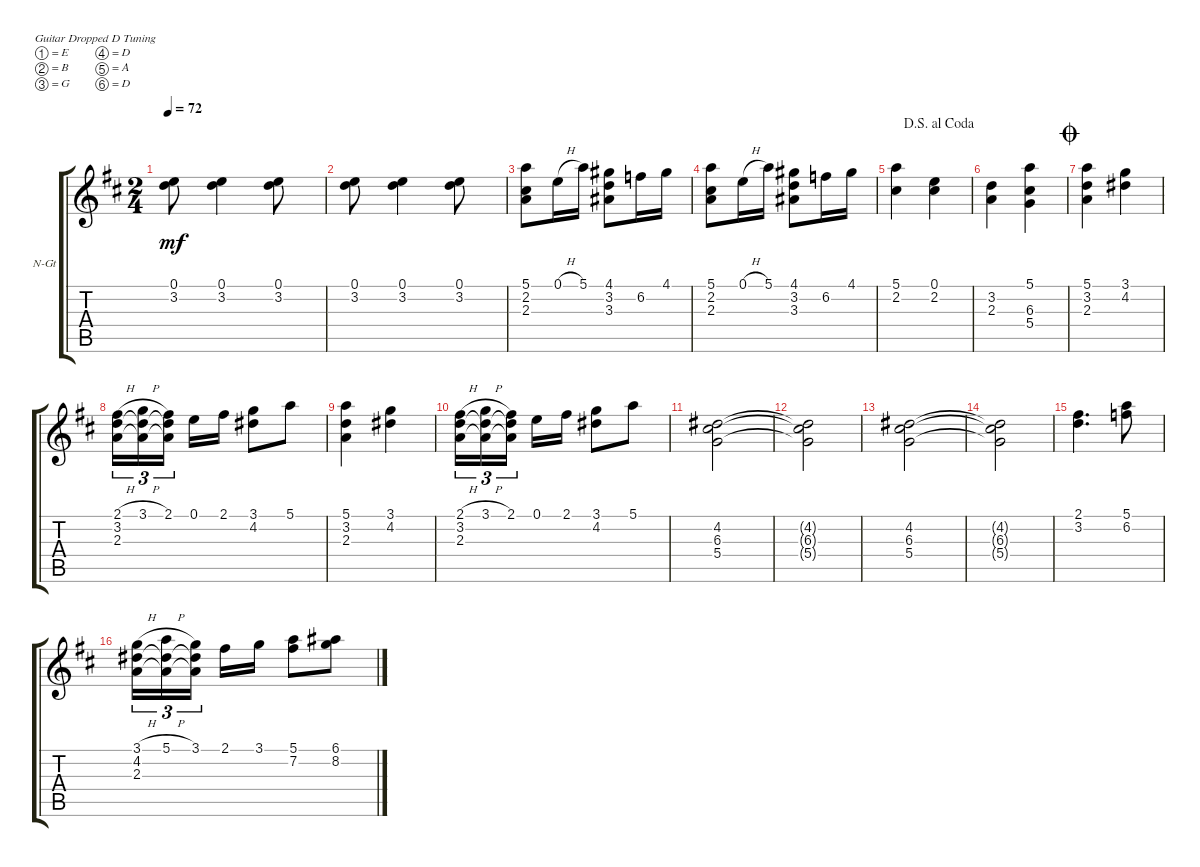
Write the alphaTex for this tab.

\bracketExtendMode groupsimilarinstruments
\firstSystemTrackNameOrientation horizontal
\otherSystemsTrackNameOrientation horizontal
\track ("Untitled" "N-Gt") {instrument acousticgrandpiano}
\staff {score tabs}
\tuning (E4 B3 G3 D3 A2 D2)
\displaytranspose 12
\ts (2 4)
\tempo 72
\clef g2
\ks d
(0.1 3.2).8{dy mf} (0.1 3.2).4 (0.1 3.2).8 |
(0.1 3.2).8 (0.1 3.2).4 (0.1 3.2).8 |
(5.1 2.2 2.3).8 0.1{h}.16 5.1.16 (4.1 3.2 3.3).8 6.2.16 4.1.16 |
(5.1 2.2 2.3).8 0.1{h}.16 5.1.16 (4.1 3.2 3.3).8 6.2.16 4.1.16 |
\jump dalsegnoalcoda
(5.1 2.2).4 (0.1 2.2).4 |
(3.2 2.3).4 (5.1 6.3 5.4).4 |
\jump coda
(5.1 3.2 2.3).4 (3.1 4.2).4 |
(2.1{h} 3.2 2.3).16{tu (3 2)} (3.1{h} 3.2{t} 2.3{t}).16{tu (3 2)} (2.1 3.2{t} 2.3{t}).16{tu (3 2)} 0.1.16 2.1.16 (3.1 4.2).8 5.1.8 |
(5.1 3.2 2.3).4 (3.1 4.2).4 |
(2.1{h} 3.2 2.3).16{tu (3 2)} (3.1{h} 3.2{t} 2.3{t}).16{tu (3 2)} (2.1 3.2{t} 2.3{t}).16{tu (3 2)} 0.1.16 2.1.16 (3.1 4.2).8 5.1.8 |
(4.2 6.3 5.4).2 |
(4.2{t} 6.3{t} 5.4{t}).2 |
(4.2 6.3 5.4).2 |
(4.2{t} 6.3{t} 5.4{t}).2 |
(2.1 3.2).4{d} (5.1 6.2).8 |
(3.1{h} 4.2 2.3).16{tu (3 2)} (5.1{h} 4.2{t} 2.3{t}).16{tu (3 2)} (3.1 4.2{t} 2.3{t}).16{tu (3 2)} 2.1.16 3.1.16 (5.1 7.2).8 (6.1 8.2).8
